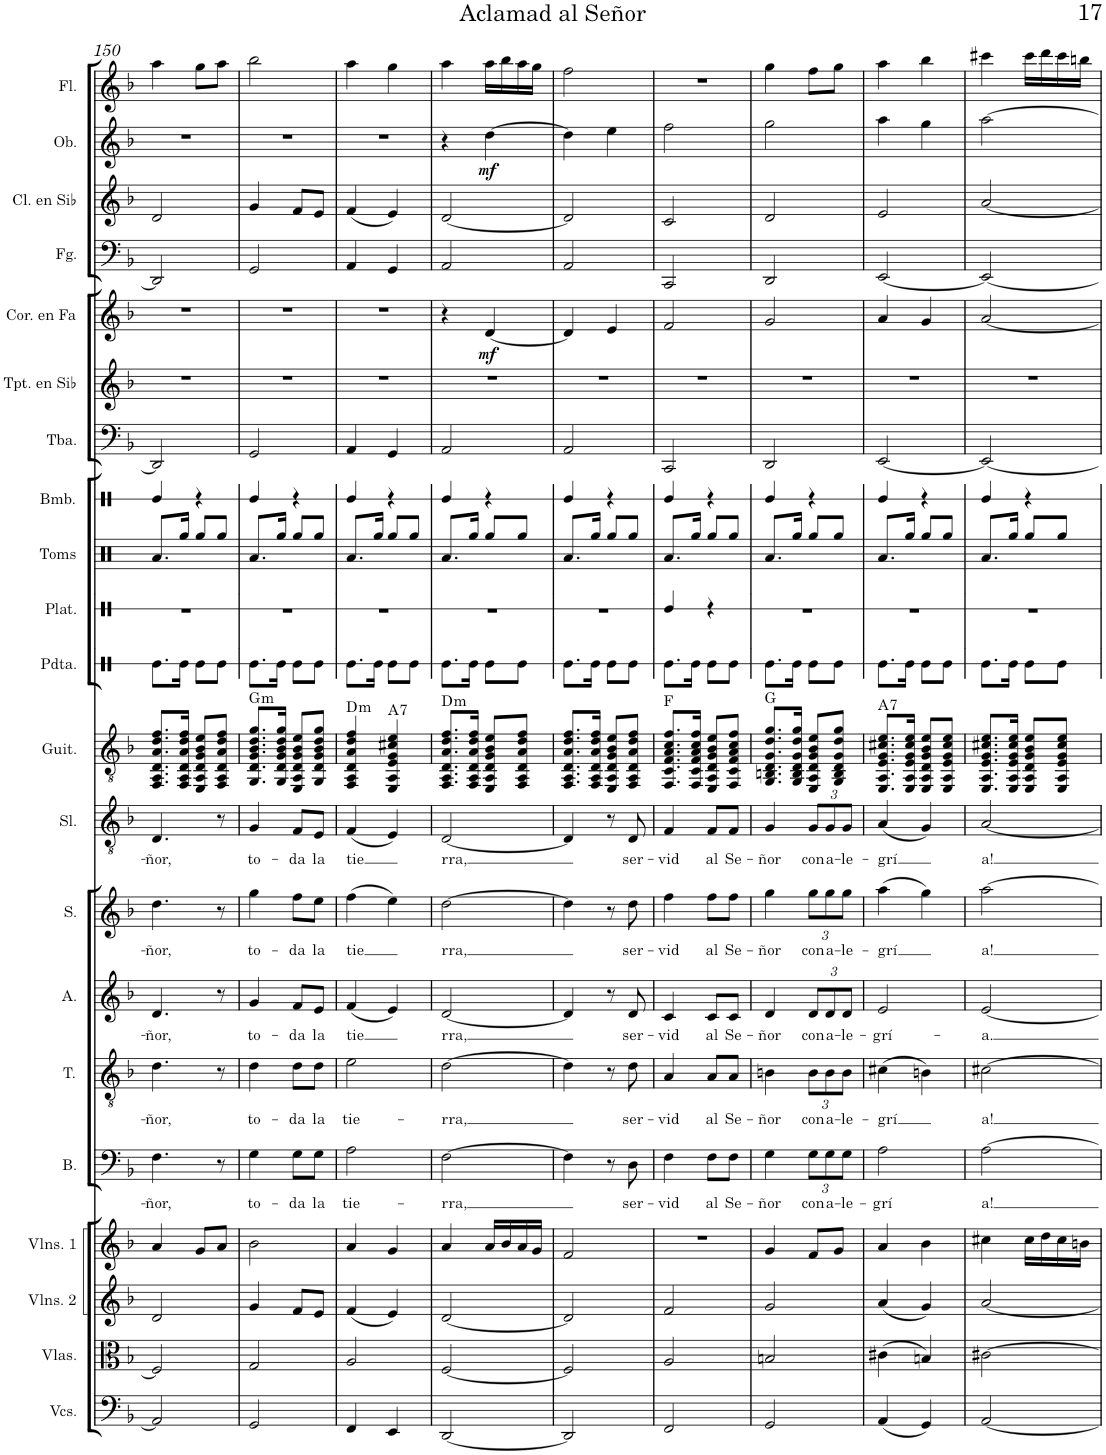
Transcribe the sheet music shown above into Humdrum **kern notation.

**kern	**kern	**kern	**kern	**kern	**text	**kern	**text	**kern	**text	**kern	**text	**kern	**text	**kern	**harte	**kern	**kern	**kern	**kern	**kern	**kern	**kern	**dynam	**kern	**kern	**kern	**dynam	**kern
*part21	*part20	*part19	*part18	*part17	*part17	*part16	*part16	*part15	*part15	*part14	*part14	*part13	*part13	*part12	*part12	*part11	*part10	*part9	*part8	*part7	*part6	*part5	*part5	*part4	*part3	*part2	*part2	*part1
*staff21	*staff20	*staff19	*staff18	*staff17	*staff17	*staff16	*staff16	*staff15	*staff15	*staff14	*staff14	*staff13	*staff13	*staff12	*	*staff11	*staff10	*staff9	*staff8	*staff7	*staff6	*staff5	*staff5	*staff4	*staff3	*staff2	*staff2	*staff1
*I"Violonchelos	*I"Violas	*I"Violines 2	*I"Violines 1	*I"Bajo	*	*I"Tenor	*	*I"Alto	*	*I"Soprano	*	*I"Solista	*	*I"Guitarra	*	*I"Pandereta	*I"Platillo	*I"Toms	*I"Bombo	*I"Tuba	*I"Trompeta en Sib	*I"Trompa en Fa	*	*I"Fagot	*I"Clarinete en Sib	*I"Oboe	*	*I"Flauta
*I'Vcs.	*I'Vlas.	*I'Vlns. 2	*I'Vlns. 1	*I'B.	*	*I'T.	*	*I'A.	*	*I'S.	*	*I'Sl.	*	*I'Guit.	*	*I'Pdta.	*I'Plat.	*I'Toms	*I'Bmb.	*I'Tba.	*I'Tpt. en Sib	*	*	*I'Fg.	*I'Cl. en Sib	*I'Ob.	*	*I'Fl.
!!LO:PB:g=z
*clefF4	*clefC3	*clefG2	*clefG2	*clefF4	*	*clefGv2	*	*clefG2	*	*clefG2	*	*clefGv2	*	*clefGv2	*	*clefX	*clefX	*clefX	*clefX	*clefF4	*clefG2	*clefG2	*	*clefF4	*clefG2	*clefG2	*	*clefG2
*	*	*	*	*	*	*	*	*	*	*	*	*	*	*	*	*	*	*	*	*	*Trd1c2	*Trd4c7	*	*	*Trd1c2	*	*	*
*k[b-]	*k[b-]	*k[b-]	*k[b-]	*k[b-]	*	*k[b-]	*	*k[b-]	*	*k[b-]	*	*k[b-]	*	*k[b-]	*	*k[]	*k[]	*k[]	*k[]	*k[b-]	*k[b-]	*k[b-]	*	*k[b-]	*k[b-]	*k[b-]	*	*k[b-]
*M2/4	*M2/4	*M2/4	*M2/4	*M2/4	*	*M2/4	*	*M2/4	*	*M2/4	*	*M2/4	*	*M2/4	*	*M2/4	*M2/4	*M2/4	*M2/4	*M2/4	*M2/4	*M2/4	*	*M2/4	*M2/4	*M2/4	*	*M2/4
=150	=150	=150	=150	=150	=150	=150	=150	=150	=150	=150	=150	=150	=150	=150	=150	=150	=150	=150	=150	=150	=150	=150	=150	=150	=150	=150	=150	=150
!	!	!	!	!	!LO:LY:b	!	!LO:LY:b	!	!LO:LY:b	!	!LO:LY:b	!	!LO:LY:b	!	!	!	!	!	!	!	!	!	!	!	!	!	!	!
2AA/]	2F/]	2d/	4a/	4.F\	-ñor,	4.d\	-ñor,	4.d/	-ñor,	4.dd\	-ñor,	4.D/	-ñor,	8.FF/ 8.AA/ 8.D/ 8.A/ 8.d/ 8.f/L	.	8.Re\L	2r	8.Ra/L	4Re/	2DD/]	2r	2r	.	2DD/]	2d/	2r	.	4aa\
.	.	.	.	.	.	.	.	.	.	.	.	.	.	16FF/ 16AA/ 16D/ 16A/ 16d/ 16f/Jk	.	16Re\Jk	.	16Rgg/Jk	.	.	.	.	.	.	.	.	.	.
.	.	.	8g/L	.	.	.	.	.	.	.	.	.	.	8EE/ 8AA/ 8D/ 8G/ 8B-/ 8e/L	.	8Re\L	.	8Rgg/L	4r	.	.	.	.	.	.	.	.	8gg\L
.	.	.	8a/J	8r	.	8r	.	8r	.	8r	.	8r	.	8FF/ 8AA/ 8D/ 8A/ 8d/ 8f/J	.	8Re\J	.	8Rgg/J	.	.	.	.	.	.	.	.	.	8aa\J
=151	=151	=151	=151	=151	=151	=151	=151	=151	=151	=151	=151	=151	=151	=151	=151	=151	=151	=151	=151	=151	=151	=151	=151	=151	=151	=151	=151	=151
!	!	!	!	!	!LO:LY:b	!	!LO:LY:b	!	!LO:LY:b	!	!LO:LY:b	!	!LO:LY:b	!	!LO:H:kt=m	!	!	!	!	!	!	!	!	!	!	!	!	!
2GG/	2G/	4g/	2b-\	4G\	to-	4d\	to-	4g/	to-	4gg\	to-	4G/	to-	8.GG/ 8.D/ 8.G/ 8.B-/ 8.d/ 8.g/L	G:min	8.Re\L	2r	8.Ra/L	4Re/	2GG/	2r	2r	.	2GG/	4g/	2r	.	2bb-\
.	.	.	.	.	.	.	.	.	.	.	.	.	.	16GG/ 16D/ 16G/ 16B-/ 16d/ 16g/Jk	.	16Re\Jk	.	16Rgg/Jk	.	.	.	.	.	.	.	.	.	.
!	!	!	!	!	!LO:LY:b	!	!LO:LY:b	!	!LO:LY:b	!	!LO:LY:b	!	!LO:LY:b	!	!	!	!	!	!	!	!	!	!	!	!	!	!	!
.	.	8f/L	.	8G\L	-da	8d\L	-da	8f/L	-da	8ff\L	-da	8F/L	-da	8EE/ 8AA/ 8D/ 8G/ 8B-/ 8e/L	.	8Re\L	.	8Rgg/L	4r	.	.	.	.	.	8f/L	.	.	.
!	!	!	!	!	!LO:LY:b	!	!LO:LY:b	!	!LO:LY:b	!	!LO:LY:b	!	!LO:LY:b	!	!	!	!	!	!	!	!	!	!	!	!	!	!	!
.	.	8e/J	.	8G\J	la	8d\J	la	8e/J	la	8ee\J	la	8E/J	la	8GG/ 8D/ 8G/ 8B-/ 8d/ 8g/J	.	8Re\J	.	8Rgg/J	.	.	.	.	.	.	8e/J	.	.	.
=152	=152	=152	=152	=152	=152	=152	=152	=152	=152	=152	=152	=152	=152	=152	=152	=152	=152	=152	=152	=152	=152	=152	=152	=152	=152	=152	=152	=152
!	!	!	!	!	!LO:LY:b	!	!LO:LY:b	!	!LO:LY:b	!	!LO:LY:b	!	!LO:LY:b	!	!LO:H:kt=m	!	!	!	!	!	!	!	!	!	!	!	!	!
4FF/	2A/	(4f/	4a/	2A\	tie-	2e\	tie-	(4f/	tie	(4ff\	tie	(4F/	tie	4FF/ 4AA/ 4D/ 4A/ 4d/ 4f/	D:min	8.Re\L	2r	8.Ra/L	4Re/	4AA/	2r	2r	.	4AA/	(4f/	2r	.	4aa\
.	.	.	.	.	.	.	.	.	.	.	.	.	.	.	.	16Re\Jk	.	16Rgg/Jk	.	.	.	.	.	.	.	.	.	.
!	!	!	!	!	!	!	!	!	!	!	!	!	!	!	!LO:H:kt=7	!	!	!	!	!	!	!	!	!	!	!	!	!
4EE/	.	4e/)	4g/	.	.	.	.	4e/)	.	4ee\)	.	4E/)	.	4EE/ 4AA/ 4E/ 4G/ 4c#X/ 4e/	A:7	8Re\L	.	8Rgg/L	4r	4GG/	.	.	.	4GG/	4e/)	.	.	4gg\
.	.	.	.	.	.	.	.	.	.	.	.	.	.	.	.	8Re\J	.	8Rgg/J	.	.	.	.	.	.	.	.	.	.
=153	=153	=153	=153	=153	=153	=153	=153	=153	=153	=153	=153	=153	=153	=153	=153	=153	=153	=153	=153	=153	=153	=153	=153	=153	=153	=153	=153	=153
!	!	!	!	!	!LO:LY:b	!	!LO:LY:b	!	!LO:LY:b	!	!LO:LY:b	!	!LO:LY:b	!	!LO:H:kt=m	!	!	!	!	!	!	!	!	!	!	!	!	!
[2DD/	[2F/	[2d/	4a/	[2F\	-rra,	[2d\	-rra,	[2d/	rra,	[2dd\	rra,	[2D/	rra,	8.FF/ 8.AA/ 8.D/ 8.A/ 8.d/ 8.f/L	D:min	8.Re\L	2r	8.Ra/L	4Re/	2AA/	2r	4r	.	2AA/	[2d/	4r	.	4aa\
.	.	.	.	.	.	.	.	.	.	.	.	.	.	16FF/ 16AA/ 16D/ 16A/ 16d/ 16f/Jk	.	16Re\Jk	.	16Rgg/Jk	.	.	.	.	.	.	.	.	.	.
!	!	!	!	!	!	!	!	!	!	!	!	!	!	!	!	!	!	!	!	!	!	!	!LO:DY:b	!	!	!	!LO:DY:b	!
.	.	.	16a/LL	.	.	.	.	.	.	.	.	.	.	8EE/ 8AA/ 8D/ 8G/ 8B-/ 8e/L	.	8Re\L	.	8Rgg/L	4r	.	.	[4d/	mf	.	.	[4dd\	mf	16aa\LL
.	.	.	16b-/	.	.	.	.	.	.	.	.	.	.	.	.	.	.	.	.	.	.	.	.	.	.	.	.	16bb-\
.	.	.	16a/	.	.	.	.	.	.	.	.	.	.	8FF/ 8AA/ 8D/ 8A/ 8d/ 8f/J	.	8Re\J	.	8Rgg/J	.	.	.	.	.	.	.	.	.	16aa\
.	.	.	16g/JJ	.	.	.	.	.	.	.	.	.	.	.	.	.	.	.	.	.	.	.	.	.	.	.	.	16gg\JJ
=154	=154	=154	=154	=154	=154	=154	=154	=154	=154	=154	=154	=154	=154	=154	=154	=154	=154	=154	=154	=154	=154	=154	=154	=154	=154	=154	=154	=154
2DD/]	2F/]	2d/]	2f/	4F\]	.	4d\]	.	4d/]	.	4dd\]	.	4D/]	.	8.FF/ 8.AA/ 8.D/ 8.A/ 8.d/ 8.f/L	.	8.Re\L	2r	8.Ra/L	4Re/	2AA/	2r	4d/]	.	2AA/	2d/]	4dd\]	.	2ff\
.	.	.	.	.	.	.	.	.	.	.	.	.	.	16FF/ 16AA/ 16D/ 16A/ 16d/ 16f/Jk	.	16Re\Jk	.	16Rgg/Jk	.	.	.	.	.	.	.	.	.	.
.	.	.	.	8r	.	8r	.	8r	.	8r	.	8r	.	8EE/ 8AA/ 8D/ 8G/ 8B-/ 8e/L	.	8Re\L	.	8Rgg/L	4r	.	.	4e/	.	.	.	4ee\	.	.
!	!	!	!	!	!LO:LY:b	!	!LO:LY:b	!	!LO:LY:b	!	!LO:LY:b	!	!LO:LY:b	!	!	!	!	!	!	!	!	!	!	!	!	!	!	!
.	.	.	.	8D\	ser-	8d\	ser-	8d/	ser-	8dd\	ser-	8D/	ser-	8FF/ 8AA/ 8D/ 8A/ 8d/ 8f/J	.	8Re\J	.	8Rgg/J	.	.	.	.	.	.	.	.	.	.
=155	=155	=155	=155	=155	=155	=155	=155	=155	=155	=155	=155	=155	=155	=155	=155	=155	=155	=155	=155	=155	=155	=155	=155	=155	=155	=155	=155	=155
!	!	!	!	!	!LO:LY:b	!	!LO:LY:b	!	!LO:LY:b	!	!LO:LY:b	!	!LO:LY:b	!	!	!	!	!	!	!	!	!	!	!	!	!	!	!
2FF/	2A/	2f/	2r	4F\	-vid	4A/	-vid	4c/	-vid	4ff\	-vid	4F/	-vid	8.FF/ 8.C/ 8.F/ 8.A/ 8.c/ 8.f/L	F:maj	8.Re\L	4Re/	8.Ra/L	4Re/	2CC/	2r	2f/	.	2CC/	2c/	2ff\	.	2r
.	.	.	.	.	.	.	.	.	.	.	.	.	.	16FF/ 16C/ 16F/ 16A/ 16c/ 16f/Jk	.	16Re\Jk	.	16Rgg/Jk	.	.	.	.	.	.	.	.	.	.
!	!	!	!	!	!LO:LY:b	!	!LO:LY:b	!	!LO:LY:b	!	!LO:LY:b	!	!LO:LY:b	!	!	!	!	!	!	!	!	!	!	!	!	!	!	!
.	.	.	.	8F\L	al	8A/L	al	8c/L	al	8ff\L	al	8F/L	al	8EE/ 8AA/ 8D/ 8G/ 8B-/ 8e/L	.	8Re\L	4r	8Rgg/L	4r	.	.	.	.	.	.	.	.	.
!	!	!	!	!	!LO:LY:b	!	!LO:LY:b	!	!LO:LY:b	!	!LO:LY:b	!	!LO:LY:b	!	!	!	!	!	!	!	!	!	!	!	!	!	!	!
.	.	.	.	8F\J	Se-	8A/J	Se-	8c/J	Se-	8ff\J	Se-	8F/J	Se-	8FF/ 8C/ 8F/ 8A/ 8c/ 8f/J	.	8Re\J	.	8Rgg/J	.	.	.	.	.	.	.	.	.	.
=156	=156	=156	=156	=156	=156	=156	=156	=156	=156	=156	=156	=156	=156	=156	=156	=156	=156	=156	=156	=156	=156	=156	=156	=156	=156	=156	=156	=156
!	!	!	!	!	!LO:LY:b	!	!LO:LY:b	!	!LO:LY:b	!	!LO:LY:b	!	!LO:LY:b	!	!	!	!	!	!	!	!	!	!	!	!	!	!	!
2GG/	2Bn/	2g/	4g/	4G\	-ñor	4Bn\	-ñor	4d/	-ñor	4gg\	-ñor	4G/	-ñor	8.GG/ 8.BBn/ 8.D/ 8.G/ 8.d/ 8.g/L	G:maj	8.Re\L	2r	8.Ra/L	4Re/	2DD/	2r	2g/	.	2DD/	2d/	2gg\	.	4gg\
.	.	.	.	.	.	.	.	.	.	.	.	.	.	16GG/ 16BB/ 16D/ 16G/ 16d/ 16g/Jk	.	16Re\Jk	.	16Rgg/Jk	.	.	.	.	.	.	.	.	.	.
*	*	*	*	*Xbrackettup	*	*	*	*	*	*	*	*	*	*	*	*	*	*	*	*	*	*	*	*	*	*	*	*
!	!	!	!	!	!LO:LY:b	!	!	!	!	!	!	!	!	!	!	!	!	!	!	!	!	!	!	!	!	!	!	!
*	*	*	*	*	*	*Xbrackettup	*	*	*	*	*	*	*	*	*	*	*	*	*	*	*	*	*	*	*	*	*	*
!	!	!	!	!	!	!	!LO:LY:b	!	!	!	!	!	!	!	!	!	!	!	!	!	!	!	!	!	!	!	!	!
*	*	*	*	*	*	*	*	*Xbrackettup	*	*	*	*	*	*	*	*	*	*	*	*	*	*	*	*	*	*	*	*
!	!	!	!	!	!	!	!	!	!LO:LY:b	!	!	!	!	!	!	!	!	!	!	!	!	!	!	!	!	!	!	!
*	*	*	*	*	*	*	*	*	*	*Xbrackettup	*	*	*	*	*	*	*	*	*	*	*	*	*	*	*	*	*	*
!	!	!	!	!	!	!	!	!	!	!	!LO:LY:b	!	!	!	!	!	!	!	!	!	!	!	!	!	!	!	!	!
*	*	*	*	*	*	*	*	*	*	*	*	*Xbrackettup	*	*	*	*	*	*	*	*	*	*	*	*	*	*	*	*
!	!	!	!	!	!	!	!	!	!	!	!	!	!LO:LY:b	!	!	!	!	!	!	!	!	!	!	!	!	!	!	!
.	.	.	8f/L	12G\L	con	12B\L	con	12d/L	con	12gg\L	con	12G/L	con	8EE/ 8AA/ 8D/ 8G/ 8B-/ 8e/L	.	8Re\L	.	8Rgg/L	4r	.	.	.	.	.	.	.	.	8ff\L
!	!	!	!	!	!LO:LY:b	!	!LO:LY:b	!	!LO:LY:b	!	!LO:LY:b	!	!LO:LY:b	!	!	!	!	!	!	!	!	!	!	!	!	!	!	!
.	.	.	.	12G\	a-	12B\	a-	12d/	a-	12gg\	a-	12G/	a-	.	.	.	.	.	.	.	.	.	.	.	.	.	.	.
.	.	.	8g/J	.	.	.	.	.	.	.	.	.	.	8GG/ 8BB/ 8D/ 8G/ 8d/ 8g/J	.	8Re\J	.	8Rgg/J	.	.	.	.	.	.	.	.	.	8gg\J
!	!	!	!	!	!LO:LY:b	!	!LO:LY:b	!	!LO:LY:b	!	!LO:LY:b	!	!LO:LY:b	!	!	!	!	!	!	!	!	!	!	!	!	!	!	!
.	.	.	.	12G\J	-le-	12B\J	-le-	12d/J	-le-	12gg\J	-le-	12G/J	-le-	.	.	.	.	.	.	.	.	.	.	.	.	.	.	.
=157	=157	=157	=157	=157	=157	=157	=157	=157	=157	=157	=157	=157	=157	=157	=157	=157	=157	=157	=157	=157	=157	=157	=157	=157	=157	=157	=157	=157
!	!	!	!	!	!LO:LY:b	!	!LO:LY:b	!	!LO:LY:b	!	!LO:LY:b	!	!LO:LY:b	!	!LO:H:kt=7	!	!	!	!	!	!	!	!	!	!	!	!	!
(4AA/	(4c#X\	(4a/	4a/	2A\	-grí	(4c#X\	-grí	2e/	-grí-	(4aa\	-grí	(4A/	-grí	8.EE/ 8.AA/ 8.E/ 8.G/ 8.c#X/ 8.e/L	A:7	8.Re\L	2r	8.Ra/L	4Re/	[2EE/	2r	4a/	.	[2EE/	2e/	4aa\	.	4aa\
.	.	.	.	.	.	.	.	.	.	.	.	.	.	16EE/ 16AA/ 16E/ 16G/ 16c#/ 16e/Jk	.	16Re\Jk	.	16Rgg/Jk	.	.	.	.	.	.	.	.	.	.
4GG/)	4Bn/)	4g/)	4b-\	.	.	4Bn\)	.	.	.	4gg\)	.	4G/)	.	8EE/ 8AA/ 8D/ 8G/ 8B-/ 8e/L	.	8Re\L	.	8Rgg/L	4r	.	.	4g/	.	.	.	4gg\	.	4bb-\
.	.	.	.	.	.	.	.	.	.	.	.	.	.	8EE/ 8AA/ 8E/ 8G/ 8c#/ 8e/J	.	8Re\J	.	8Rgg/J	.	.	.	.	.	.	.	.	.	.
=158	=158	=158	=158	=158	=158	=158	=158	=158	=158	=158	=158	=158	=158	=158	=158	=158	=158	=158	=158	=158	=158	=158	=158	=158	=158	=158	=158	=158
!	!	!	!	!	!LO:LY:b	!	!LO:LY:b	!	!LO:LY:b	!	!LO:LY:b	!	!LO:LY:b	!	!	!	!	!	!	!	!	!	!	!	!	!	!	!
[2AA/	[2c#X\	[2a/	4cc#X\	[2A\	a!	[2c#X\	a!	[2e/	-a.	[2aa\	a!	[2A/	a!	8.EE/ 8.AA/ 8.E/ 8.G/ 8.c#X/ 8.e/L	.	8.Re\L	2r	8.Ra/L	4Re/	2EE/_	2r	[2a/	.	2EE/_	[2a/	[2aa\	.	4ccc#X\
.	.	.	.	.	.	.	.	.	.	.	.	.	.	16EE/ 16AA/ 16E/ 16G/ 16c#/ 16e/Jk	.	16Re\Jk	.	16Rgg/Jk	.	.	.	.	.	.	.	.	.	.
.	.	.	16cc#\LL	.	.	.	.	.	.	.	.	.	.	8EE/ 8AA/ 8D/ 8G/ 8B-/ 8e/L	.	8Re\L	.	8Rgg/L	4r	.	.	.	.	.	.	.	.	16ccc#\LL
.	.	.	16dd\	.	.	.	.	.	.	.	.	.	.	.	.	.	.	.	.	.	.	.	.	.	.	.	.	16ddd\
.	.	.	16cc#\	.	.	.	.	.	.	.	.	.	.	8EE/ 8AA/ 8E/ 8G/ 8c#/ 8e/J	.	8Re\J	.	8Rgg/J	.	.	.	.	.	.	.	.	.	16ccc#\
.	.	.	16bn\JJ	.	.	.	.	.	.	.	.	.	.	.	.	.	.	.	.	.	.	.	.	.	.	.	.	16bbn\JJ
=	=	=	=	=	=	=	=	=	=	=	=	=	=	=	=	=	=	=	=	=	=	=	=	=	=	=	=	=
*-	*-	*-	*-	*-	*-	*-	*-	*-	*-	*-	*-	*-	*-	*-	*-	*-	*-	*-	*-	*-	*-	*-	*-	*-	*-	*-	*-	*-
